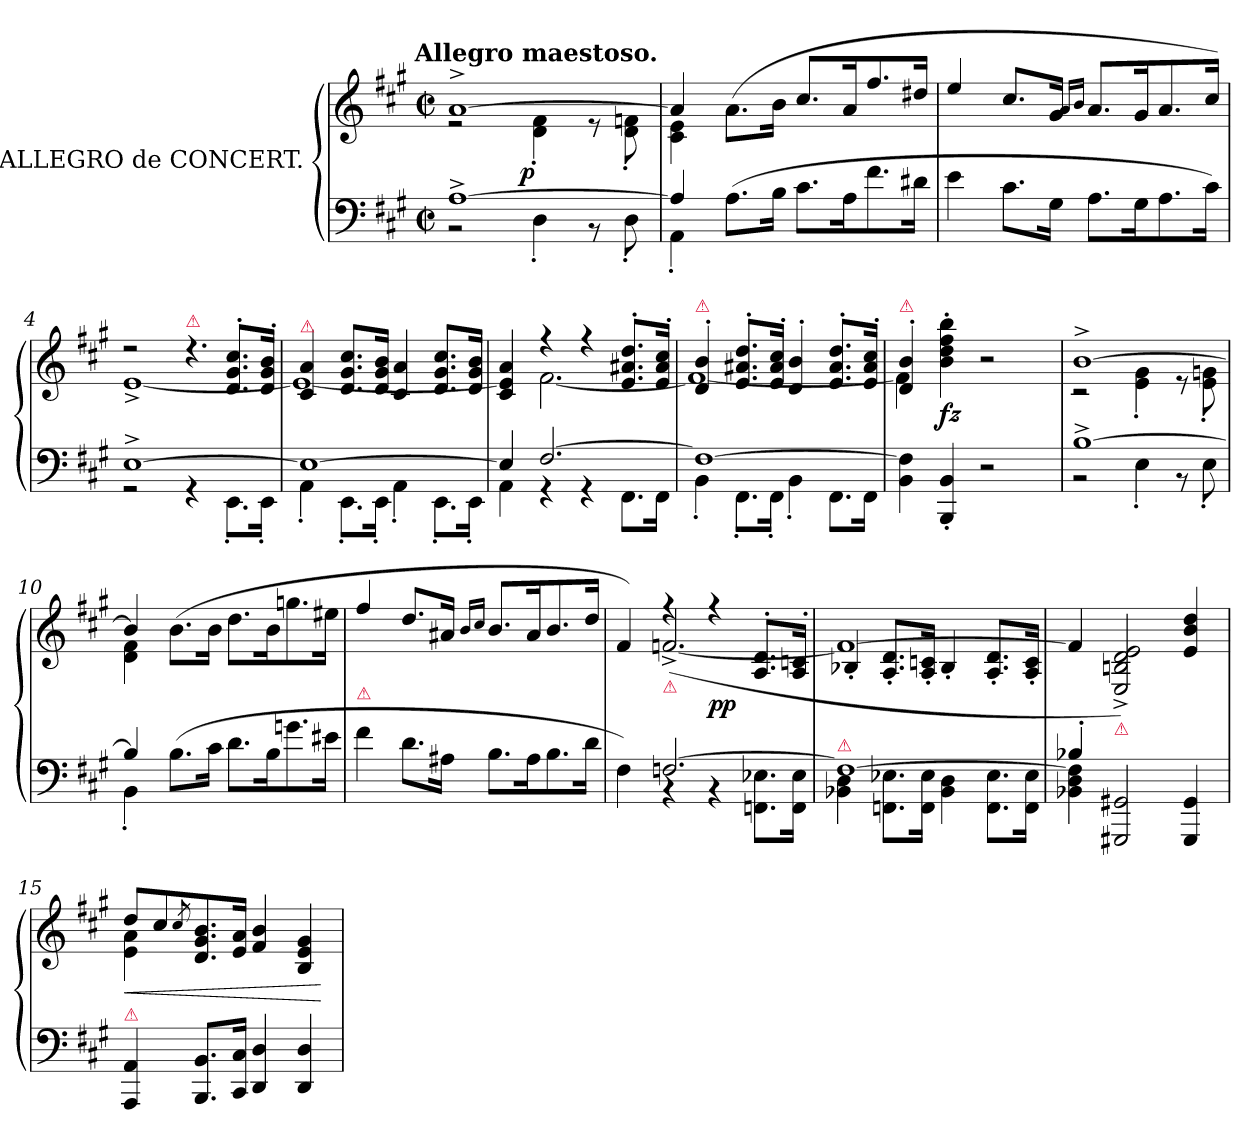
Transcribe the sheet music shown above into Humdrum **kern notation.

**kern	**kern	**dynam
*part1	*part1	*part1
*staff2	*staff1	*staff1/2
*I"ALLEGRO de CONCERT.	*	*
*clefF4	*clefG2	*
*k[f#c#g#]	*k[f#c#g#]	*
!!LO:TX:omd:t=Allegro maestoso.
*M2/2	*M2/2	*
*met(c|)	*met(c|)	*
*MM132	*MM132	*
=1	=1	=1
*^	*^	*
[1A^>	2r	[1a^>	2re	.
!	!	!	!	!LO:DY:rj
.	4D'>	.	4d'> 4f#'>	p
.	8r	.	8re	.
.	8D'>	.	8d'> 8fn'>	.
=2	=2	=2	=2	=2
4A]	4AA'>	4a]	4c# 4e	.
(<8.AL	4ryy	(>8.a\L	2ryy	.
16BJk	.	16bJk	.	.
8.c#L	2ryy	8.cc#/L	.	.
16AK	.	16aK	.	.
8.f#\	.	8.ff#	4ryy	.
16d#XJk	.	16dd#XJk	.	.
*v	*v	*	*	*
*	*v	*v	*
=3	=3	=3
4e\	4ee/	.
8.c#L	8.cc#L	.
16G#Jk	16g#Jk	.
.	16qqa/LL	.
.	16qqb/JJ	.
8.AL	8.a/L	.
16G#K	16g#K	.
8.A	8.a	.
16c#Jk)	16cc#Jk)	.
=4	=4	=4
*^	*^	*
[>1E^>	2rGG	2r	[<1e^<	.
!	!	!LO:TX:a:color=crimson:t=⚠	!	!
!	!	!LO:N:vis=4.	!	!
.	4rGG	4r	.	.
.	8.EE'<L	8.d'> 8.g#'> 8.cc#'>L	.	.
.	16EE'<Jk	16d'> 16g#'> 16b'>Jk	.	.
=5	=5	=5	=5	=5
!	!	!LO:TX:a:color=crimson:t=⚠	!	!
1E_	4AA'>	4c# 4a	1e_	.
.	8.EE'>L	8.d 8.g# 8.cc#L	.	.
.	16EE'>Jk	16d 16g# 16bJk	.	.
.	4AA'>	4c# 4a	.	.
.	8.EE'>L	8.d 8.g# 8.cc#L	.	.
.	16EE'>Jk	16d 16g# 16bJk	.	.
=6	=6	=6	=6	=6
4E]	4AA\	4c# 4e] 4a	4ryy	.
[>2.F#	4rGG	4rff	[<2.f#	.
.	4rGG	4rff	.	.
.	8.FF#L	8.e'> 8.a#X'> 8.dd'>L	.	.
.	16FF#Jk	16e'> 16a#'> 16cc#'>Jk	.	.
=7	=7	=7	=7	=7
!	!	!LO:TX:a:color=crimson:t=⚠	!	!
1F#_	4BB'<	4d'> 4b'>	1f#_	.
.	8.FF#'>L	8.e'> 8.a#X'> 8.dd'>L	.	.
.	16FF#'>Jk	16e'> 16a#'> 16cc#'>Jk	.	.
.	4BB'>	4d'> 4b'>	.	.
.	8.FF#L	8.e'> 8.a#'> 8.dd'>L	.	.
.	16FF#Jk	16e'> 16a#'> 16cc#'>Jk	.	.
=8	=8	=8	=8	=8
!	!	!LO:TX:a:color=crimson:t=⚠	!	!
*v	*v	*	*	*
4BB 4F#]	4d'> 4b'>	4f#]	.
4BBB'< 4BB'<	4b' 4dd' 4ff#' 4bb'	2ryy	fz
2r	2r	.	.
.	.	4ryy	.
=9	=9	=9	=9
*^	*	*	*
[1B^>	2r	[1b^>	2r	.
.	4E'>	.	4e'> 4g#'>	.
.	8r	.	8r	.
.	8E'>	.	8e'> 8gn'>	.
=10	=10	=10	=10	=10
4B]	4BB'>	4b]	4d 4f#	.
(<8.BL	4ryy	(>8.bL	4ryy	.
16c#Jk	.	16bJk	.	.
8.d\L	2ryy	8.ddL	4ryy	.
16B\K	.	16bK	.	.
8.gn\	.	8.ggn	4ryy	.
16e#XJk	.	16ee#XJk	.	.
*v	*v	*	*	*
*	*v	*v	*
=11	=11	=11
!LO:TX:a:color=crimson:t=⚠	!	!
4f#\	4ff#/	.
8.dL	8.dd/L	.
16A#XJk	16a#XJk	.
.	16qqb/LL	.
.	16qqcc#JJ	.
8.BL	8.b/L	.
16A#K	16a#K	.
8.B	8.b	.
16dJk	16ddJk	.
=12	=12	=12
*^	*^	*
4F#)	4ryy	4f#)	4ryy	.
!	!	!LO:TX:b:color=crimson:t=⚠	!	!
[<2.Fn	4rBB	4rff	(>[<2.fn^</	.
.	4rBB	4rff	.	pp
.	8.FFn\ 8.E-X\L	8.A'>/ 8.d'>/L	.	.
.	16FF 16E-Jk	16A'>/ 16cn'>/Jk	.	.
=13	=13	=13	=13	=13
!LO:TX:a:color=crimson:t=⚠	!	!	!	!
1Fn_	4BB-X 4D	1fn_	4B-X'>/	.
.	8.FFn 8.E-XL	.	8.A'>/ 8.d'>/L	.
.	16FF 16E-Jk	.	16A'>/ 16cn'>/Jk	.
.	4BB- 4D	.	4B-'>/	.
.	8.FF 8.E-L	.	8.A'>/ 8.d'>/L	.
.	16FF 16E-Jk	.	16A'>/ 16c'>/Jk	.
*	*	*v	*v	*
=14	=14	=14	=14
4B-X'	4BB-X 4D 4Fn]	4fn]	.
!	!	!LO:TX:b:color=crimson:t=⚠	!
2.ryy	2GGG#X 2GG#X	2E^>/ 2Bn^>/ 2d^>/ 2e^>/)	.
.	4GGG# 4GG#	4e 4b 4dd	.
=15	=15	=15	=15
*	*	*^	*
!	!	!LO:TX:b:Bi:color=crimson:t=⚠	!	!
!	!	!	!	!LO:HP:b
*v	*v	*	*	*
4AAA 4AA	8ddL	4e 4a	<
.	8cc#	.	.
.	8qcc#/	.	.
8.BBB 8.BBL	8.d 8.g# 8.b	2.ryy	.
16CC# 16C#Jk	16e 16aJk	.	.
4DD 4D	4f# 4b	.	.
4DD 4D	4B 4e 4g#	.	.
*	*v	*v	*
.	.	[
=	=	=
*-	*-	*-
